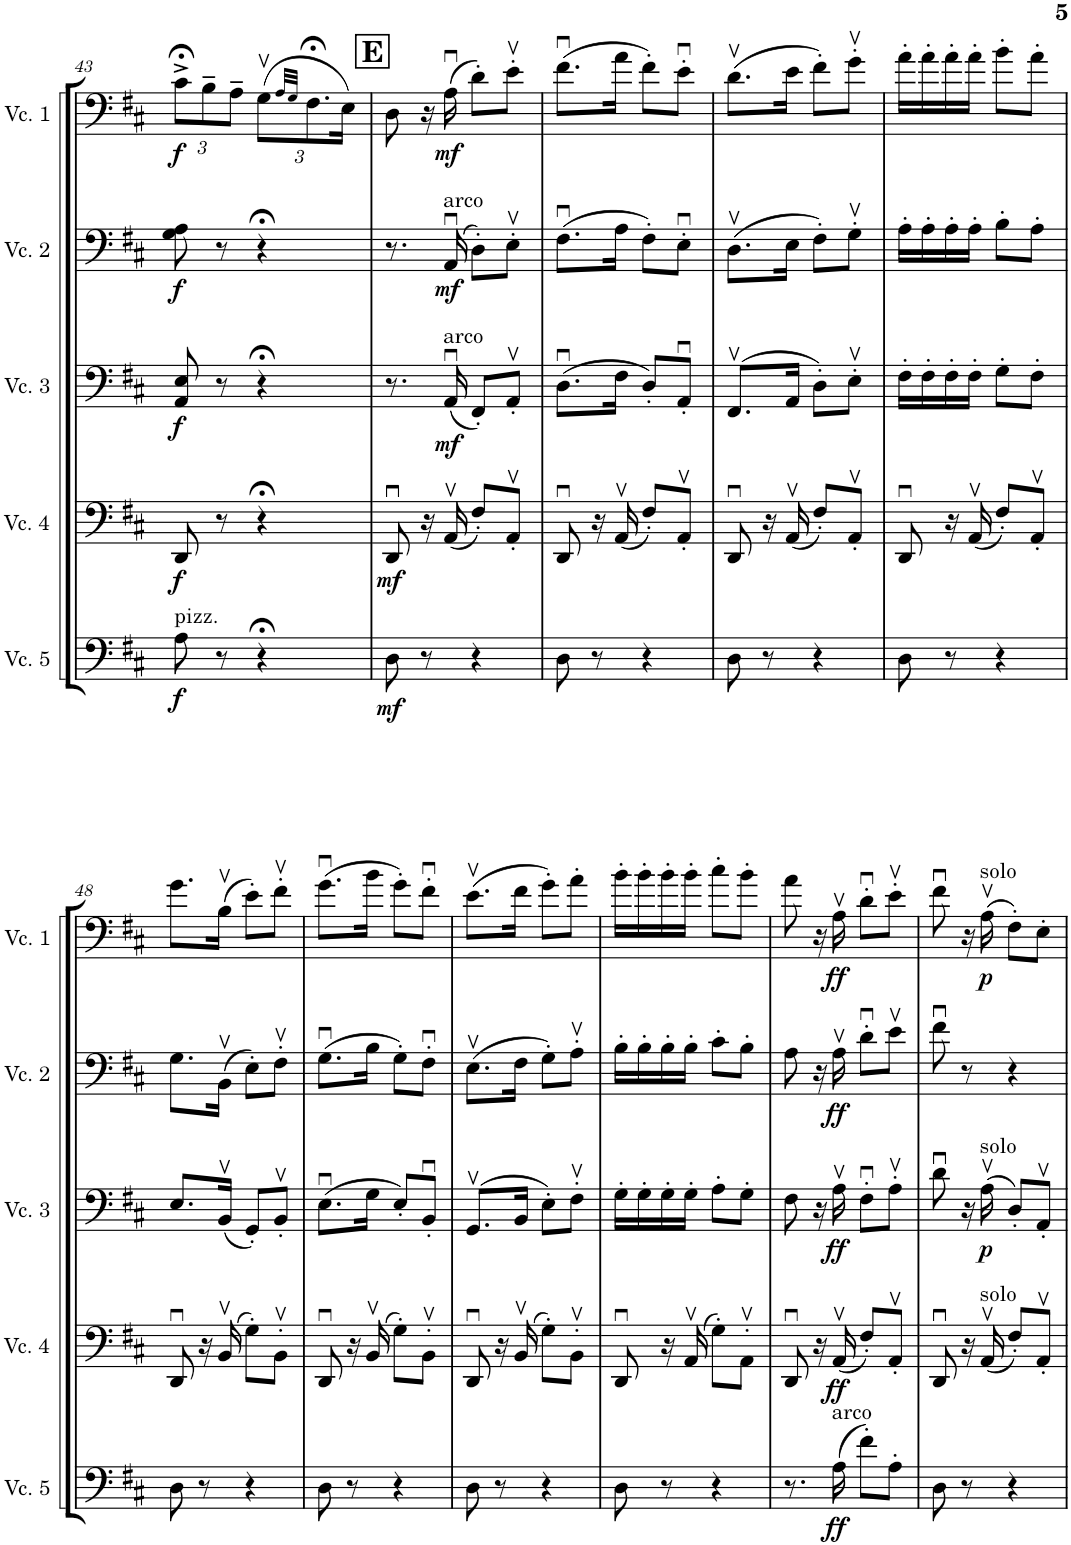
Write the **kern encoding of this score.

**kern	**dynam	**kern	**dynam	**kern	**dynam	**kern	**dynam	**kern	**dynam
*part5	*part5	*part4	*part4	*part3	*part3	*part2	*part2	*part1	*part1
*staff5	*staff5	*staff4	*staff4	*staff3	*staff3	*staff2	*staff2	*staff1	*staff1
*I"Cello 5	*	*I"Cello 4	*	*I"Cello 3	*	*I"Cello 2	*	*I"Cello 1	*
!!LO:PB:g=z
*clefF4	*	*clefF4	*	*clefF4	*	*clefF4	*	*clefF4	*
*k[f#c#]	*	*k[f#c#]	*	*k[f#c#]	*	*k[f#c#]	*	*k[f#c#]	*
*M2/4	*	*M2/4	*	*M2/4	*	*M2/4	*	*M2/4	*
*	*	*	*	*	*	*	*	*Xbrackettup	*
=43	=43	=43	=43	=43	=43	=43	=43	=43	=43
!LO:TX:a:t=pizz.	!	!	!	!	!	!	!	!	!
!	!LO:DY:b	!	!LO:DY:b	!	!LO:DY:b	!	!LO:DY:b	!	!LO:DY:b
8A\	f	8DD/	f	8AA/ 8E/	f	8G\ 8A\	f	12c#;<^\L	f
.	.	.	.	.	.	.	.	12B~\	.
8r	.	8r	.	8r	.	8r	.	.	.
.	.	.	.	.	.	.	.	12A~\J	.
4r;<	.	4r;<	.	4r;<	.	4r;<	.	(12Gv\L	.
.	.	.	.	.	.	.	.	32qA/LLL	.
.	.	.	.	.	.	.	.	32qG/JJJ	.
.	.	.	.	.	.	.	.	12.F#;<\	.
.	.	.	.	.	.	.	.	24E\Jk)	.
!!LO:REH:place=s1:a:B:cj:fs=14:t=E
=44	=44	=44	=44	=44	=44	=44	=44	=44	=44
!	!LO:DY:b	!	!LO:DY:b	!	!	!	!	!	!
8D\	mf	8DDu/	mf	8.r	.	8.r	.	8D\	.
8r	.	16r	.	.	.	.	.	16r	.
!	!	!	!	!	!	!LO:TX:a:t=arco	!	!	!
!	!	!	!	!LO:TX:a:t=arco	!	!	!	!	!
!	!	!	!	!	!LO:DY:b	!	!LO:DY:b	!	!LO:DY:b
.	.	(16AAv/	.	(16AAu/	mf	(16AAu/	mf	(16Au\	mf
4r	.	8F#'/L)	.	8FF#'/L)	.	8D'\L)	.	8d'\L)	.
.	.	8AAv'/J	.	8AAv'/J	.	8Ev'\J	.	8ev'\J	.
=45	=45	=45	=45	=45	=45	=45	=45	=45	=45
8D\	.	8DDu/	.	(8.Du\L	.	(8.F#u\L	.	(8.f#u\L	.
8r	.	16r	.	.	.	.	.	.	.
.	.	(16AAv/	.	16F#\Jk	.	16A\Jk	.	16a\Jk	.
4r	.	8F#'/L)	.	8D'/L)	.	8F#'\L)	.	8f#'\L)	.
.	.	8AAv'/J	.	8AAu'/J	.	8Eu'\J	.	8eu'\J	.
=46	=46	=46	=46	=46	=46	=46	=46	=46	=46
8D\	.	8DDu/	.	(8.FF#v/L	.	(8.Dv\L	.	(8.dv\L	.
8r	.	16r	.	.	.	.	.	.	.
.	.	(16AAv/	.	16AA/Jk	.	16E\Jk	.	16e\Jk	.
4r	.	8F#'/L)	.	8D'\L)	.	8F#'\L)	.	8f#'\L)	.
.	.	8AAv'/J	.	8Ev'\J	.	8Gv'\J	.	8gv'\J	.
=47	=47	=47	=47	=47	=47	=47	=47	=47	=47
8D\	.	8DDu/	.	16F#'\LL	.	16A'\LL	.	16a'\LL	.
.	.	.	.	16F#'\	.	16A'\	.	16a'\	.
8r	.	16r	.	16F#'\	.	16A'\	.	16a'\	.
.	.	(16AAv/	.	16F#'\JJ	.	16A'\JJ	.	16a'\JJ	.
4r	.	8F#'/L)	.	8G'\L	.	8B'\L	.	8b'\L	.
.	.	8AAv'/J	.	8F#'\J	.	8A'\J	.	8a'\J	.
!!LO:LB:g=z
=48	=48	=48	=48	=48	=48	=48	=48	=48	=48
8D\	.	8DDu/	.	8.E/L	.	8.G\L	.	8.g\L	.
8r	.	16r	.	.	.	.	.	.	.
.	.	(16BBv/	.	(16BBv/Jk	.	(16BBv\Jk	.	(16Bv\Jk	.
4r	.	8G'\L)	.	8GG'/L)	.	8E'\L)	.	8e'\L)	.
.	.	8BBv'\J	.	8BBv'/J	.	8F#v'\J	.	8f#v'\J	.
=49	=49	=49	=49	=49	=49	=49	=49	=49	=49
8D\	.	8DDu/	.	(8.Eu\L	.	(8.Gu\L	.	(8.gu\L	.
8r	.	16r	.	.	.	.	.	.	.
.	.	(16BBv/	.	16G\Jk	.	16B\Jk	.	16b\Jk	.
4r	.	8G'\L)	.	8E'/L)	.	8G'\L)	.	8g'\L)	.
.	.	8BBv'\J	.	8BBu'/J	.	8F#u'\J	.	8f#u'\J	.
=50	=50	=50	=50	=50	=50	=50	=50	=50	=50
8D\	.	8DDu/	.	(8.GGv/L	.	(8.Ev\L	.	(8.ev\L	.
8r	.	16r	.	.	.	.	.	.	.
.	.	(16BBv/	.	16BB/Jk	.	16F#\Jk	.	16f#\Jk	.
4r	.	8G'\L)	.	8E'\L)	.	8G'\L)	.	8g'\L)	.
.	.	8BBv'\J	.	8F#v'\J	.	8Av'\J	.	8a'\J	.
=51	=51	=51	=51	=51	=51	=51	=51	=51	=51
8D\	.	8DDu/	.	16G'\LL	.	16B'\LL	.	16b'\LL	.
.	.	.	.	16G'\	.	16B'\	.	16b'\	.
8r	.	16r	.	16G'\	.	16B'\	.	16b'\	.
.	.	(16AAv/	.	16G'\JJ	.	16B'\JJ	.	16b'\JJ	.
4r	.	8G'\L)	.	8A'\L	.	8c#'\L	.	8cc#'\L	.
.	.	8AAv'\J	.	8G'\J	.	8B'\J	.	8b'\J	.
=52	=52	=52	=52	=52	=52	=52	=52	=52	=52
8.r	.	8DDu/	.	8F#\	.	8A\	.	8a\	.
.	.	16r	.	16r	.	16r	.	16r	.
!LO:TX:a:t=arco	!	!	!	!	!	!	!	!	!
!	!LO:DY:b	!	!LO:DY:b	!	!LO:DY:b	!	!LO:DY:b	!	!LO:DY:b
(16A\	ff	(16AAv/	ff	16Av\	ff	16Av\	ff	16Av\	ff
8f#'\L)	.	8F#'/L)	.	8F#u'\L	.	8du'\L	.	8du'\L	.
8A'\J	.	8AAv'/J	.	8Av'\J	.	8ev\J	.	8ev'\J	.
=53	=53	=53	=53	=53	=53	=53	=53	=53	=53
8D\	.	8DDu/	.	8du\	.	8f#u\	.	8f#u\	.
8r	.	16r	.	16r	.	8r	.	16r	.
!	!	!	!	!	!	!	!	!LO:TX:a:t=solo	!
!	!	!	!	!LO:TX:a:t=solo	!	!	!	!	!
!	!	!LO:TX:a:t=solo	!	!	!	!	!	!	!
!	!	!	!	!	!LO:DY:b	!	!	!	!LO:DY:b
.	.	(16AAv/	.	(16Av\	p	.	.	(16Av\	p
4r	.	8F#'/L)	.	8D'/L)	.	4r	.	8F#'\L)	.
.	.	8AAv'/J	.	8AAv'/J	.	.	.	8E'\J	.
=	=	=	=	=	=	=	=	=	=
*-	*-	*-	*-	*-	*-	*-	*-	*-	*-
